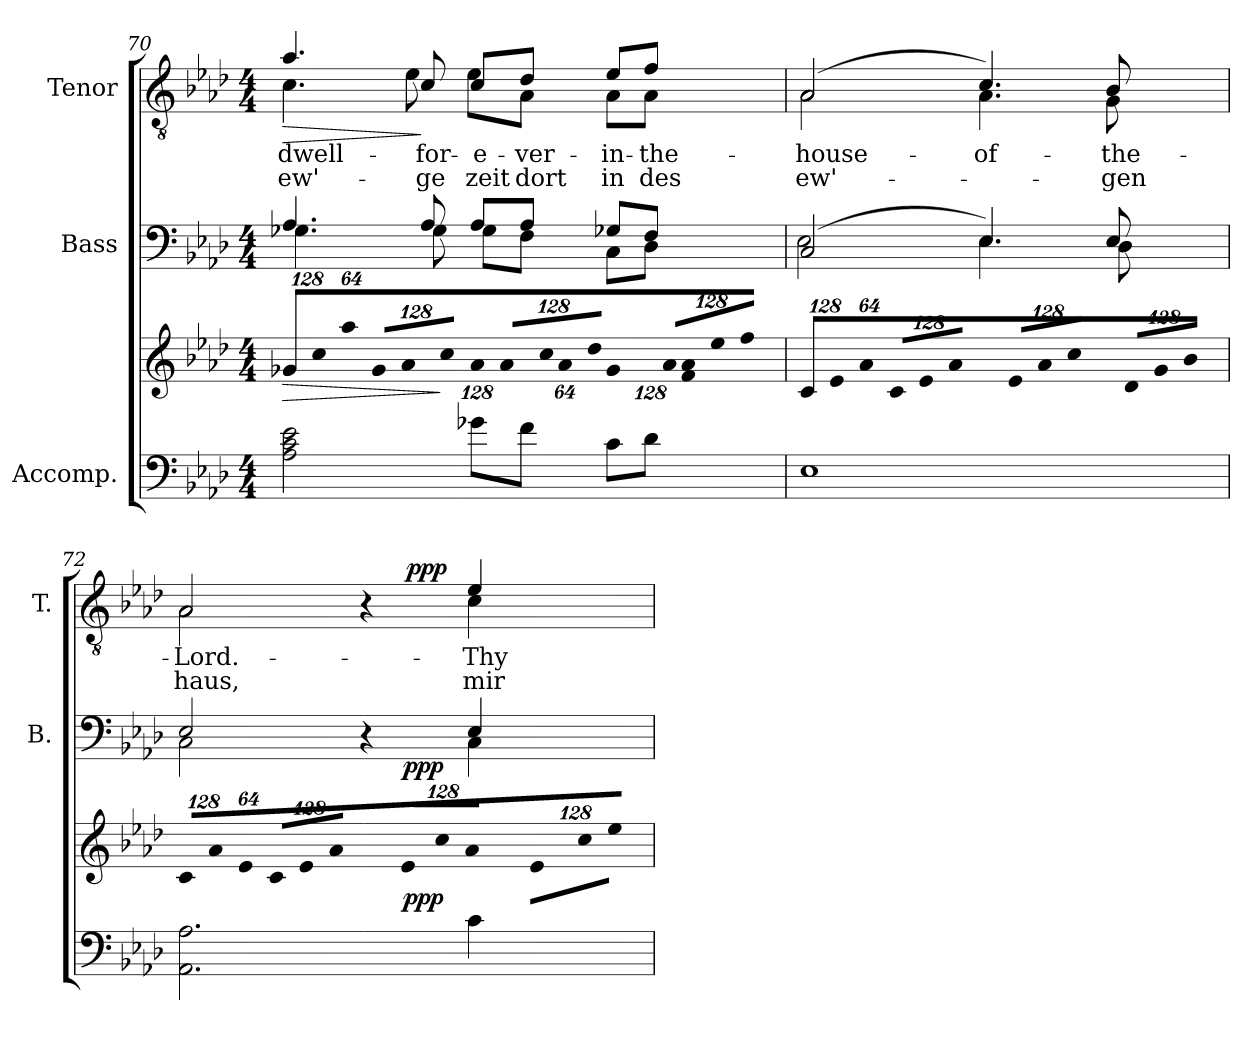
**kern	**kern	**dynam	**kern	**dynam	**kern	**text	**text	**dynam
*part3	*part3	*part3	*part2	*part2	*part1	*part1	*part1	*part1
*staff4	*staff3	*staff3/4	*staff2	*staff2	*staff1	*staff1	*staff1	*staff1
*I"Accomp.	*	*	*I"Bass	*	*I"Tenor	*	*	*
*	*	*	*I'B.	*	*I'T.	*	*	*
!!LO:LB:g=z
*clefF4	*clefG2	*	*clefF4	*	*clefGv2	*	*	*
*	*	*	*	*	*ITrd7c12	*	*	*
*k[b-e-a-d-]	*k[b-e-a-d-]	*	*k[b-e-a-d-]	*	*k[b-e-a-d-]	*	*	*
*A-:	*A-:	*	*A-:	*	*A-:	*	*	*
*M4/4	*M4/4	*	*M4/4	*	*M4/4	*	*	*
*	*Xbrackettup	*	*	*	*	*	*	*
=70	=70	=70	=70	=70	=70	=70	=70	=70
!	!LO:N:vis=8	!LO:HP:b	!	!	!	!	!	!
*	*^	*	*^	*	*	*	*	*
!	!	!	!	!	!	!	!	!LO:LY:b:color=#000000	!LO:LY:b:color=#000000	!LO:HP:b
*	*	*	*	*	*	*	*^	*	*	*
2A-i\ 2ci 2e-i	1024%85g-Xi\L	2ryy	>	4.A-i/	4.G-Xi\	.	4.A-i/	4.Ci\	-dwell-	ew'-	>
!	!LO:N:vis=8	!	!	!	!	!	!	!	!	!	!
.	1024%85cci\	.	.	.	.	.	.	.	.	.	.
!	!LO:N:vis=8	!	!	!	!	!	!	!	!	!	!
.	512%43aa-i\J	.	.	.	.	.	.	.	.	.	.
!	!LO:N:vis=8	!	!	!	!	!	!	!	!	!	!
.	1024%85g-i/L	.	.	.	.	.	.	.	.	.	.
!	!LO:N:vis=8	!	!	!	!	!	!	!	!	!	!
.	1024%85a-i/	.	.	.	.	.	.	.	.	.	.
!	!	!	!	!	!	!	!	!	!LO:LY:b:color=#000000	!LO:LY:b:color=#000000	!
.	.	.	.	8A-i/	8G-i\	.	8Ci/	8E-i\	-for-	-ge	]
!	!LO:N:vis=8	!	!	!	!	!	!	!	!	!	!
.	512%43cci/J	.	]	.	.	.	.	.	.	.	.
!	!LO:N:vis=8	!LO:N:vis=4	!	!	!	!	!	!	!	!	!
!	!	!	!	!	!	!	!	!	!LO:LY:b:color=#000000	!LO:LY:b:color=#000000	!
8g-Xi\L	1024%85a-i/L	512%85a-i\	.	8A-i/L	8G-i\L	.	8Ci/L	8E-i\L	-e-	zeit	.
!	!LO:N:vis=8	!	!	!	!	!	!	!	!	!	!
.	1024%85cci/	.	.	.	.	.	.	.	.	.	.
!	!	!	!	!	!	!	!	!	!LO:LY:b:color=#000000	!LO:LY:b:color=#000000	!
8fi\J	.	.	.	8A-i/J	8Fi\J	.	8D-i/J	8AA-i\J	-ver-	dort	.
!	!LO:N:vis=8	!LO:N:vis=8	!	!	!	!	!	!	!	!	!
.	512%43dd-i/J	512%43a-i\	.	.	.	.	.	.	.	.	.
!	!LO:N:vis=8	!LO:N:vis=4	!	!	!	!	!	!	!	!	!
!	!	!	!	!	!	!	!	!	!LO:LY:b:color=#000000	!LO:LY:b:color=#000000	!
8ci\L	1024%85a-i/L	512%85g-i\	.	8G-Xi/L	8Ci\L	.	8E-i/L	8AA-i\L	-in-	in	.
!	!LO:N:vis=8	!	!	!	!	!	!	!	!	!	!
.	1024%85ee-i/	.	.	.	.	.	.	.	.	.	.
!	!	!	!	!	!	!	!	!	!LO:LY:b:color=#000000	!LO:LY:b:color=#000000	!
8d-i\J	.	.	.	8Fi/J	8D-i\J	.	8Fi/J	8AA-i\J	-the-	des	.
!	!LO:N:vis=8	!LO:N:vis=8	!	!	!	!	!	!	!	!	!
.	512%43ffi/J	512%43fi\ 512%43a-i	.	.	.	.	.	.	.	.	.
=71	=71	=71	=71	=71	=71	=71	=71	=71	=71	=71	=71
!	!LO:N:vis=8	!	!	!	!	!	!	!	!	!	!
*	*v	*v	*	*	*	*	*	*	*	*	*
*	*^	*	*	*	*	*	*	*	*	*
!	!	!	!	!	!	!	!	!	!LO:LY:b:color=#000000	!LO:LY:b:color=#000000	!
*	*v	*v	*	*	*	*	*	*	*	*	*
1E-i	1024%85ci/L	.	(2Ci/	2E-i\	.	(2AA-i/	2AA-i\	-house-	ew'-	.
!	!LO:N:vis=8	!	!	!	!	!	!	!	!	!
.	1024%85e-i/	.	.	.	.	.	.	.	.	.
!	!LO:N:vis=8	!	!	!	!	!	!	!	!	!
.	512%43a-i/J	.	.	.	.	.	.	.	.	.
!	!LO:N:vis=8	!	!	!	!	!	!	!	!	!
.	1024%85ci/L	.	.	.	.	.	.	.	.	.
!	!LO:N:vis=8	!	!	!	!	!	!	!	!	!
.	1024%85e-i/	.	.	.	.	.	.	.	.	.
!	!LO:N:vis=8	!	!	!	!	!	!	!	!	!
.	512%43a-i/J	.	.	.	.	.	.	.	.	.
!	!LO:N:vis=8	!	!	!	!	!	!	!	!	!
!	!	!	!	!	!	!	!	!LO:LY:b:color=#000000	!	!
.	1024%85e-i/L	.	4.E-i/)	4.E-i\	.	4.Ci/)	4.AA-i\	-of-	.	.
!	!LO:N:vis=8	!	!	!	!	!	!	!	!	!
.	1024%85a-i/	.	.	.	.	.	.	.	.	.
!	!LO:N:vis=8	!	!	!	!	!	!	!	!	!
.	512%43cci/J	.	.	.	.	.	.	.	.	.
!	!LO:N:vis=8	!	!	!	!	!	!	!	!	!
.	1024%85d-i/L	.	.	.	.	.	.	.	.	.
!	!LO:N:vis=8	!	!	!	!	!	!	!	!	!
.	1024%85gi/	.	.	.	.	.	.	.	.	.
!	!	!	!	!	!	!	!	!LO:LY:b:color=#000000	!LO:LY:b:color=#000000	!
.	.	.	8E-i/	8D-i\	.	8BB-i/	8GGi\	-the-	-gen	.
!	!LO:N:vis=8	!	!	!	!	!	!	!	!	!
.	512%43b-i/J	.	.	.	.	.	.	.	.	.
*	*	*	*v	*v	*	*	*	*	*	*
*	*	*	*	*	*v	*v	*	*	*
=72	=72	=72	=72	=72	=72	=72	=72	=72
!	!LO:N:vis=8	!	!	!	!	!	!	!
*	*	*	*^	*	*	*	*	*
!	!	!	!	!	!	!	!LO:LY:b:color=#000000	!LO:LY:b:color=#000000	!
*^	*	*	*	*^	*	*^	*	*	*
*	*	*	*	*	*	*	*	*	*^	*	*	*
2.AA-i\ 2.A-i	2ryy	1024%85ci/L	.	2E-i/	2Ci\	2ryy	.	2AA-i/	2AA-i\	2ryy	-Lord.-	haus,	.
!	!	!LO:N:vis=8	!	!	!	!	!	!	!	!	!	!	!
.	.	1024%85a-i/	.	.	.	.	.	.	.	.	.	.	.
!	!	!LO:N:vis=8	!	!	!	!	!	!	!	!	!	!	!
.	.	512%43e-i/J	.	.	.	.	.	.	.	.	.	.	.
!	!	!LO:N:vis=8	!	!	!	!	!	!	!	!	!	!	!
.	.	1024%85ci/L	.	.	.	.	.	.	.	.	.	.	.
!	!	!LO:N:vis=8	!	!	!	!	!	!	!	!	!	!	!
.	.	1024%85e-i/	.	.	.	.	.	.	.	.	.	.	.
!	!	!LO:N:vis=8	!	!	!	!	!	!	!	!	!	!	!
.	.	512%43a-i/J	.	.	.	.	.	.	.	.	.	.	.
!	!	!LO:N:vis=8	!	!	!	!	!	!	!	!	!	!	!
.	16ryy	1024%85e-i/L	.	4r	4ryy	16ryy	.	4r	4ryy	16ryy	.	.	.
.	64ryy	.	.	.	.	64ryy	.	.	.	64.ryy	.	.	.
.	256ryy	.	.	.	.	256ryy	.	.	.	.	.	.	.
.	1024ryy	.	.	.	.	1024ryy	.	.	.	.	.	.	.
!	!	!LO:N:vis=8	!	!	!	!	!	!	!	!	!	!	!
.	4ryy	1024%85cci/	ppp	.	.	4ryy	ppp	.	.	.	.	.	.
.	.	.	.	.	.	.	.	.	.	4ryy	.	.	ppp
!	!	!LO:N:vis=8	!	!	!	!	!	!	!	!	!	!	!
.	.	512%43a-i/J	.	.	.	.	.	.	.	.	.	.	.
!	!	!LO:N:vis=8	!	!	!	!	!	!	!	!	!	!	!
!	!	!	!	!	!	!	!	!	!	!	!LO:LY:b:color=#000000	!LO:LY:b:color=#000000	!
4ci\	.	1024%85e-i\L	.	4E-i/	4Ci\	.	.	4E-i/	4Ci\	.	-Thy-	mir	.
!	!	!LO:N:vis=8	!	!	!	!	!	!	!	!	!	!	!
.	8ryy	1024%85cci\	.	.	.	8ryy	.	.	.	.	.	.	.
.	.	.	.	.	.	.	.	.	.	8ryy	.	.	.
!	!	!LO:N:vis=8	!	!	!	!	!	!	!	!	!	!	!
.	.	512%43ee-i\J	.	.	.	.	.	.	.	.	.	.	.
.	32ryy	.	.	.	.	32ryy	.	.	.	.	.	.	.
.	.	.	.	.	.	.	.	.	.	32ryy	.	.	.
.	128ryy	.	.	.	.	128ryy	.	.	.	.	.	.	.
.	.	.	.	.	.	.	.	.	.	128ryy	.	.	.
.	512.ryy	.	.	.	.	512.ryy	.	.	.	.	.	.	.
*	*	*	*	*v	*v	*v	*	*	*	*	*	*	*
*v	*v	*	*	*	*	*v	*v	*v	*	*	*
=	=	=	=	=	=	=	=	=
*-	*-	*-	*-	*-	*-	*-	*-	*-
